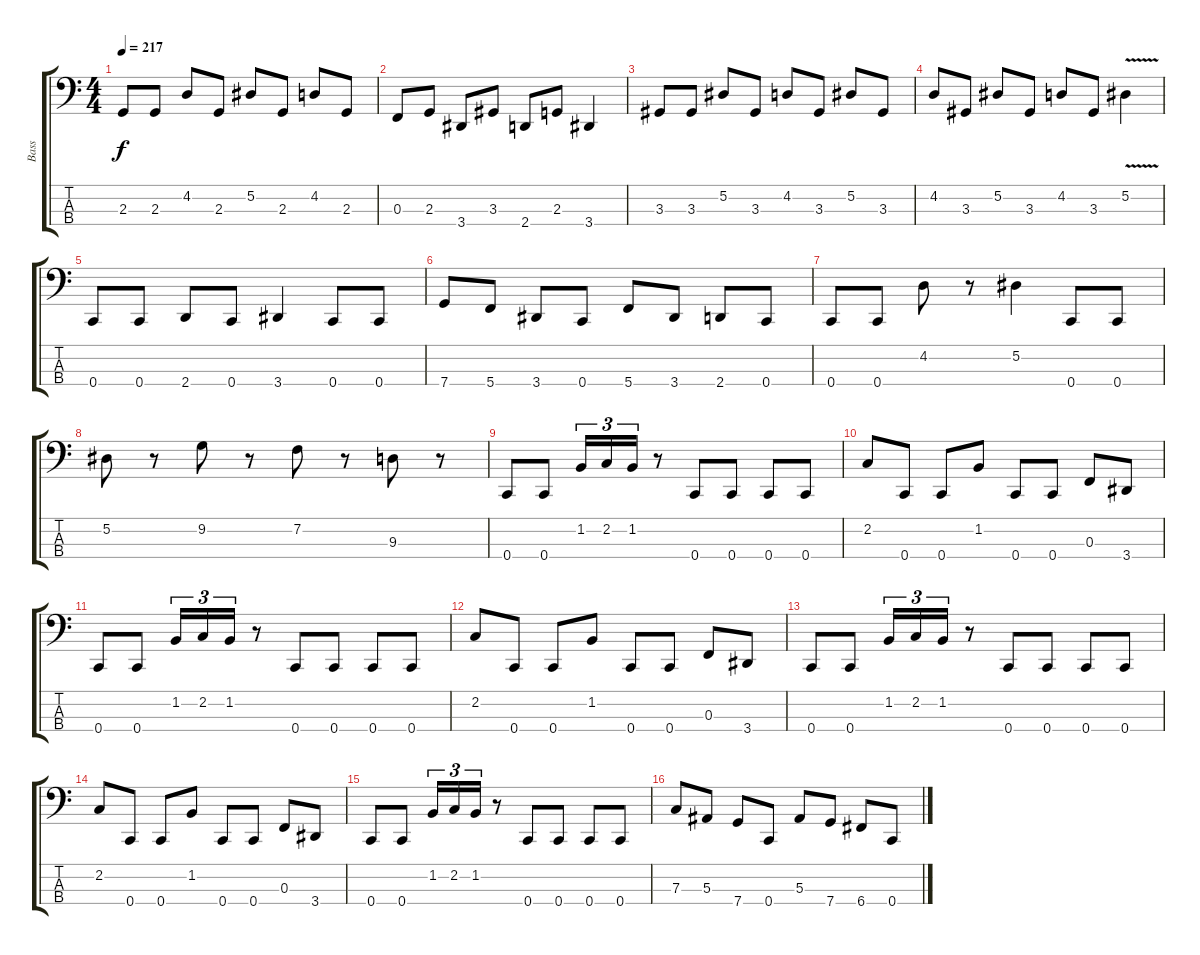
\track ("Bass" "Bass") {instrument electricbasspick}
\staff {score tabs}
\tuning (Eb2 Bb1 F1 C1) {hide}
\ts (4 4)
\tempo 217
\clef f4
\ks c
2.3.8{dy f} 2.3.8 4.2.8 2.3.8 5.2.8 2.3.8 4.2.8 2.3.8 |
0.3.8 2.3.8 3.4.8 3.3.8 2.4.8 2.3.8 3.4.4 |
3.3.8 3.3.8 5.2.8 3.3.8 4.2.8 3.3.8 5.2.8 3.3.8 |
4.2.8 3.3.8 5.2.8 3.3.8 4.2.8 3.3.8 5.2{v}.4 |
0.4.8 0.4.8 2.4.8 0.4.8 3.4.4 0.4.8 0.4.8 |
7.4.8 5.4.8 3.4.8 0.4.8 5.4.8 3.4.8 2.4.8 0.4.8 |
0.4.8 0.4.8 4.2.8 r.8 5.2.4 0.4.8 0.4.8 |
5.2.8 r.8 9.2.8 r.8 7.2.8 r.8 9.3.8 r.8 |
0.4.8 0.4.8 1.2.16{tu (3 2)} 2.2.16{tu (3 2)} 1.2.16{tu (3 2)} r.8 0.4.8 0.4.8 0.4.8 0.4.8 |
2.2.8 0.4.8 0.4.8 1.2.8 0.4.8 0.4.8 0.3.8 3.4.8 |
0.4.8 0.4.8 1.2.16{tu (3 2)} 2.2.16{tu (3 2)} 1.2.16{tu (3 2)} r.8 0.4.8 0.4.8 0.4.8 0.4.8 |
2.2.8 0.4.8 0.4.8 1.2.8 0.4.8 0.4.8 0.3.8 3.4.8 |
0.4.8 0.4.8 1.2.16{tu (3 2)} 2.2.16{tu (3 2)} 1.2.16{tu (3 2)} r.8 0.4.8 0.4.8 0.4.8 0.4.8 |
2.2.8 0.4.8 0.4.8 1.2.8 0.4.8 0.4.8 0.3.8 3.4.8 |
0.4.8 0.4.8 1.2.16{tu (3 2)} 2.2.16{tu (3 2)} 1.2.16{tu (3 2)} r.8 0.4.8 0.4.8 0.4.8 0.4.8 |
7.3.8 5.3.8 7.4.8 0.4.8 5.3.8 7.4.8 6.4.8 0.4.8
